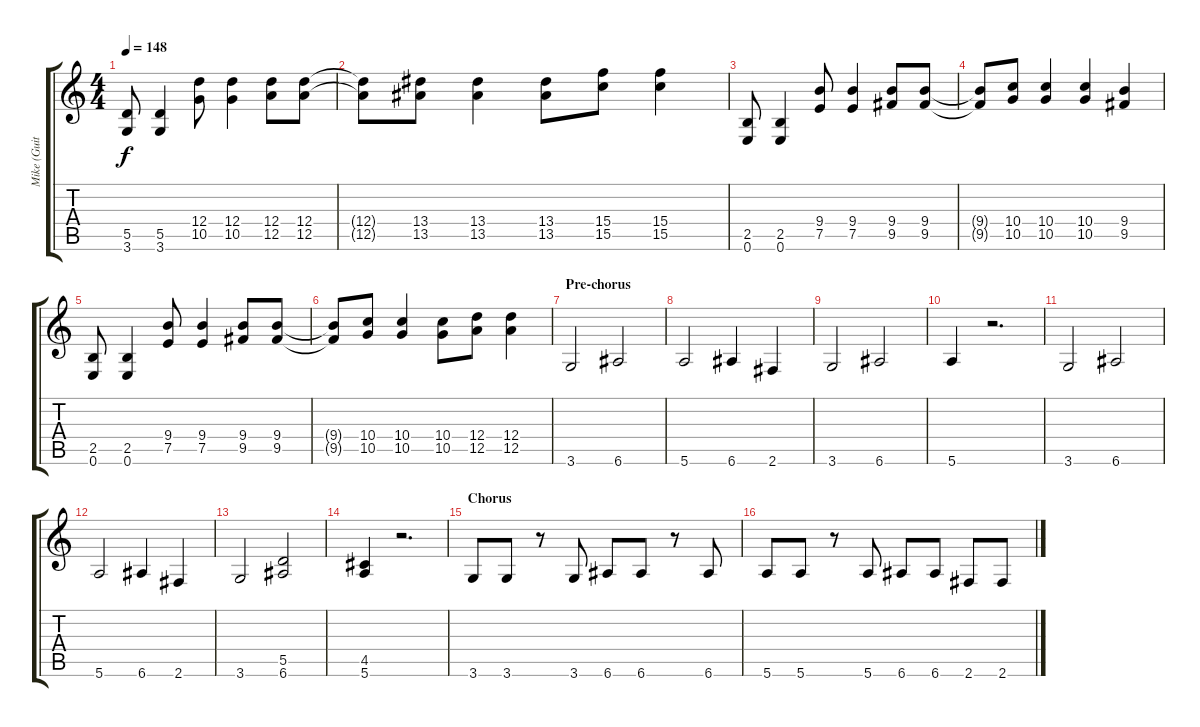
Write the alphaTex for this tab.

\track ("Mike (Guitar)" "Mike (Guit") {instrument distortionguitar}
\staff {score tabs}
\tuning (E4 B3 G3 D3 A2 E2) {hide}
\ts (4 4)
\tempo 148
\clef g2
\ks c
(5.5 3.6).8{dy f} (5.5 3.6).4 (12.4 10.5).8 (12.4 10.5).4 (12.4 12.5).8 (12.4 12.5).8 |
(12.4{t} 12.5{t}).8 (13.4 13.5).8 (13.4 13.5).4 (13.4 13.5).8 (15.4 15.5).8 (15.4 15.5).4 |
(2.5 0.6).8 (2.5 0.6).4 (9.4 7.5).8 (9.4 7.5).4 (9.4 9.5).8 (9.4 9.5).8 |
(9.4{t} 9.5{t}).8 (10.4 10.5).8 (10.4 10.5).4 (10.4 10.5).4 (9.4 9.5).4 |
(2.5 0.6).8 (2.5 0.6).4 (9.4 7.5).8 (9.4 7.5).4 (9.4 9.5).8 (9.4 9.5).8 |
(9.4{t} 9.5{t}).8 (10.4 10.5).8 (10.4 10.5).4 (10.4 10.5).8 (12.4 12.5).8 (12.4 12.5).4 |
\section ("" "Pre-chorus")
3.6.2 6.6.2 |
5.6.2 6.6.4 2.6.4 |
3.6.2 6.6.2 |
5.6.4 r.2{d} |
3.6.2 6.6.2 |
5.6.2 6.6.4 2.6.4 |
3.6.2 (5.5 6.6).2 |
(4.5 5.6).4 r.2{d} |
\section ("" "Chorus")
3.6.8 3.6.8 r.8 3.6.8 6.6.8 6.6.8 r.8 6.6.8 |
5.6.8 5.6.8 r.8 5.6.8 6.6.8 6.6.8 2.6.8 2.6.8
